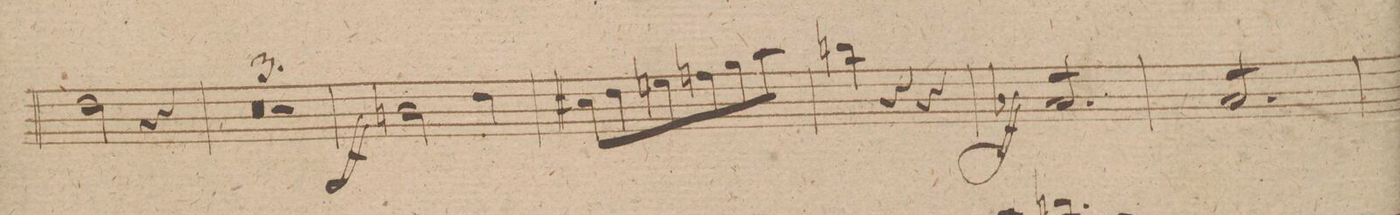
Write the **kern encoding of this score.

**kern	**dynam
*I"Viola	*
*clefC3	*
*k[f#c#g#d#]	*
*M3/4	*
2e	.
4r	.
=138	=138
1.r	.
=139	=139
=140	=140
2.r	.
=141	=141
2cn	ff
4e	.
=142	=142
8d#XL	.
8e	.
8fn	.
8gn	.
8a	.
8bJ	.
=143	=143
4ccn	.
4r	.
4r	.
=144	=144
8B-XL	ff
8B-	.
8B-	.
8B-	.
8B-	.
8B-J	.
=145	=145
8BL	.
8B	.
8B	.
8B	.
8B	.
8BJ	.
=146	=146
*-	*-
